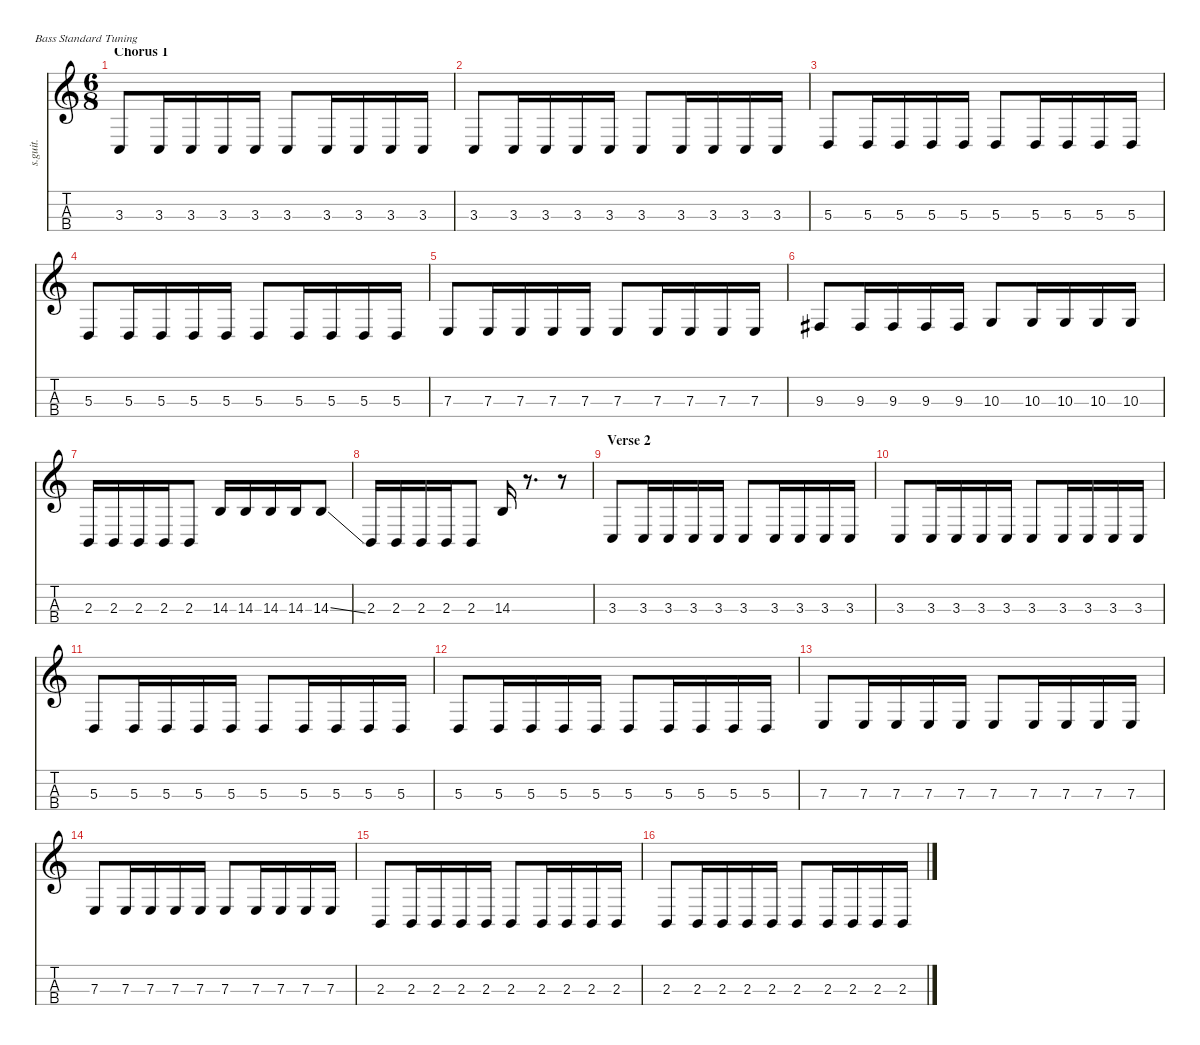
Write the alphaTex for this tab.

\defaultSystemsLayout 4
\hideDynamics
\bracketExtendMode nobrackets
\track ("Matt (Bass)" "s.guit.") {instrument electricbasspick}
\staff {score tabs}
\tuning (G2 D2 A1 E1)
\ts (6 8)
\section ("" "Chorus 1")
\tempo (94 hide)
\clef g2
\ks c
3.3.8{lyrics (0 "") lyrics (1 "") lyrics (2 "") lyrics (3 "") lyrics (4 "") dy f} 3.3.16{lyrics (0 "") lyrics (1 "") lyrics (2 "") lyrics (3 "") lyrics (4 "")} 3.3.16{lyrics (0 "") lyrics (1 "") lyrics (2 "") lyrics (3 "") lyrics (4 "")} 3.3.16{lyrics (0 "") lyrics (1 "") lyrics (2 "") lyrics (3 "") lyrics (4 "")} 3.3.16{lyrics (0 "") lyrics (1 "") lyrics (2 "") lyrics (3 "") lyrics (4 "")} 3.3.8{lyrics (0 "") lyrics (1 "") lyrics (2 "") lyrics (3 "") lyrics (4 "")} 3.3.16{lyrics (0 "") lyrics (1 "") lyrics (2 "") lyrics (3 "") lyrics (4 "")} 3.3.16{lyrics (0 "") lyrics (1 "") lyrics (2 "") lyrics (3 "") lyrics (4 "")} 3.3.16{lyrics (0 "") lyrics (1 "") lyrics (2 "") lyrics (3 "") lyrics (4 "")} 3.3.16{lyrics (0 "") lyrics (1 "") lyrics (2 "") lyrics (3 "") lyrics (4 "")} |
3.3.8{lyrics (0 "") lyrics (1 "") lyrics (2 "") lyrics (3 "") lyrics (4 "")} 3.3.16{lyrics (0 "") lyrics (1 "") lyrics (2 "") lyrics (3 "") lyrics (4 "")} 3.3.16{lyrics (0 "") lyrics (1 "") lyrics (2 "") lyrics (3 "") lyrics (4 "")} 3.3.16{lyrics (0 "") lyrics (1 "") lyrics (2 "") lyrics (3 "") lyrics (4 "")} 3.3.16{lyrics (0 "") lyrics (1 "") lyrics (2 "") lyrics (3 "") lyrics (4 "")} 3.3.8{lyrics (0 "") lyrics (1 "") lyrics (2 "") lyrics (3 "") lyrics (4 "")} 3.3.16{lyrics (0 "") lyrics (1 "") lyrics (2 "") lyrics (3 "") lyrics (4 "")} 3.3.16{lyrics (0 "") lyrics (1 "") lyrics (2 "") lyrics (3 "") lyrics (4 "")} 3.3.16{lyrics (0 "") lyrics (1 "") lyrics (2 "") lyrics (3 "") lyrics (4 "")} 3.3.16{lyrics (0 "") lyrics (1 "") lyrics (2 "") lyrics (3 "") lyrics (4 "")} |
5.3.8{lyrics (0 "") lyrics (1 "") lyrics (2 "") lyrics (3 "") lyrics (4 "")} 5.3.16{lyrics (0 "") lyrics (1 "") lyrics (2 "") lyrics (3 "") lyrics (4 "")} 5.3.16{lyrics (0 "") lyrics (1 "") lyrics (2 "") lyrics (3 "") lyrics (4 "")} 5.3.16{lyrics (0 "") lyrics (1 "") lyrics (2 "") lyrics (3 "") lyrics (4 "")} 5.3.16{lyrics (0 "") lyrics (1 "") lyrics (2 "") lyrics (3 "") lyrics (4 "")} 5.3.8{lyrics (0 "") lyrics (1 "") lyrics (2 "") lyrics (3 "") lyrics (4 "")} 5.3.16{lyrics (0 "") lyrics (1 "") lyrics (2 "") lyrics (3 "") lyrics (4 "")} 5.3.16{lyrics (0 "") lyrics (1 "") lyrics (2 "") lyrics (3 "") lyrics (4 "")} 5.3.16{lyrics (0 "") lyrics (1 "") lyrics (2 "") lyrics (3 "") lyrics (4 "")} 5.3.16{lyrics (0 "") lyrics (1 "") lyrics (2 "") lyrics (3 "") lyrics (4 "")} |
5.3.8{lyrics (0 "") lyrics (1 "") lyrics (2 "") lyrics (3 "") lyrics (4 "")} 5.3.16{lyrics (0 "") lyrics (1 "") lyrics (2 "") lyrics (3 "") lyrics (4 "")} 5.3.16{lyrics (0 "") lyrics (1 "") lyrics (2 "") lyrics (3 "") lyrics (4 "")} 5.3.16{lyrics (0 "") lyrics (1 "") lyrics (2 "") lyrics (3 "") lyrics (4 "")} 5.3.16{lyrics (0 "") lyrics (1 "") lyrics (2 "") lyrics (3 "") lyrics (4 "")} 5.3.8{lyrics (0 "") lyrics (1 "") lyrics (2 "") lyrics (3 "") lyrics (4 "")} 5.3.16{lyrics (0 "") lyrics (1 "") lyrics (2 "") lyrics (3 "") lyrics (4 "")} 5.3.16{lyrics (0 "") lyrics (1 "") lyrics (2 "") lyrics (3 "") lyrics (4 "")} 5.3.16{lyrics (0 "") lyrics (1 "") lyrics (2 "") lyrics (3 "") lyrics (4 "")} 5.3.16{lyrics (0 "") lyrics (1 "") lyrics (2 "") lyrics (3 "") lyrics (4 "")} |
7.3.8{lyrics (0 "") lyrics (1 "") lyrics (2 "") lyrics (3 "") lyrics (4 "")} 7.3.16{lyrics (0 "") lyrics (1 "") lyrics (2 "") lyrics (3 "") lyrics (4 "")} 7.3.16{lyrics (0 "") lyrics (1 "") lyrics (2 "") lyrics (3 "") lyrics (4 "")} 7.3.16{lyrics (0 "") lyrics (1 "") lyrics (2 "") lyrics (3 "") lyrics (4 "")} 7.3.16{lyrics (0 "") lyrics (1 "") lyrics (2 "") lyrics (3 "") lyrics (4 "")} 7.3.8{lyrics (0 "") lyrics (1 "") lyrics (2 "") lyrics (3 "") lyrics (4 "")} 7.3.16{lyrics (0 "") lyrics (1 "") lyrics (2 "") lyrics (3 "") lyrics (4 "")} 7.3.16{lyrics (0 "") lyrics (1 "") lyrics (2 "") lyrics (3 "") lyrics (4 "")} 7.3.16{lyrics (0 "") lyrics (1 "") lyrics (2 "") lyrics (3 "") lyrics (4 "")} 7.3.16{lyrics (0 "") lyrics (1 "") lyrics (2 "") lyrics (3 "") lyrics (4 "")} |
9.3{acc #}.8{lyrics (0 "") lyrics (1 "") lyrics (2 "") lyrics (3 "") lyrics (4 "")} 9.3{acc #}.16{lyrics (0 "") lyrics (1 "") lyrics (2 "") lyrics (3 "") lyrics (4 "")} 9.3{acc #}.16{lyrics (0 "") lyrics (1 "") lyrics (2 "") lyrics (3 "") lyrics (4 "")} 9.3{acc #}.16{lyrics (0 "") lyrics (1 "") lyrics (2 "") lyrics (3 "") lyrics (4 "")} 9.3{acc #}.16{lyrics (0 "") lyrics (1 "") lyrics (2 "") lyrics (3 "") lyrics (4 "")} 10.3.8{lyrics (0 "") lyrics (1 "") lyrics (2 "") lyrics (3 "") lyrics (4 "")} 10.3.16{lyrics (0 "") lyrics (1 "") lyrics (2 "") lyrics (3 "") lyrics (4 "")} 10.3.16{lyrics (0 "") lyrics (1 "") lyrics (2 "") lyrics (3 "") lyrics (4 "")} 10.3.16{lyrics (0 "") lyrics (1 "") lyrics (2 "") lyrics (3 "") lyrics (4 "")} 10.3.16{lyrics (0 "") lyrics (1 "") lyrics (2 "") lyrics (3 "") lyrics (4 "")} |
2.3.16{lyrics (0 "") lyrics (1 "") lyrics (2 "") lyrics (3 "") lyrics (4 "")} 2.3.16{lyrics (0 "") lyrics (1 "") lyrics (2 "") lyrics (3 "") lyrics (4 "")} 2.3.16{lyrics (0 "") lyrics (1 "") lyrics (2 "") lyrics (3 "") lyrics (4 "")} 2.3.16{lyrics (0 "") lyrics (1 "") lyrics (2 "") lyrics (3 "") lyrics (4 "")} 2.3.8{lyrics (0 "") lyrics (1 "") lyrics (2 "") lyrics (3 "") lyrics (4 "")} 14.3.16{lyrics (0 "") lyrics (1 "") lyrics (2 "") lyrics (3 "") lyrics (4 "")} 14.3.16{lyrics (0 "") lyrics (1 "") lyrics (2 "") lyrics (3 "") lyrics (4 "")} 14.3.16{lyrics (0 "") lyrics (1 "") lyrics (2 "") lyrics (3 "") lyrics (4 "")} 14.3.16{lyrics (0 "") lyrics (1 "") lyrics (2 "") lyrics (3 "") lyrics (4 "")} 14.3{ss}.8{lyrics (0 "") lyrics (1 "") lyrics (2 "") lyrics (3 "") lyrics (4 "")} |
2.3.16{lyrics (0 "") lyrics (1 "") lyrics (2 "") lyrics (3 "") lyrics (4 "")} 2.3.16{lyrics (0 "") lyrics (1 "") lyrics (2 "") lyrics (3 "") lyrics (4 "")} 2.3.16{lyrics (0 "") lyrics (1 "") lyrics (2 "") lyrics (3 "") lyrics (4 "")} 2.3.16{lyrics (0 "") lyrics (1 "") lyrics (2 "") lyrics (3 "") lyrics (4 "")} 2.3.8{lyrics (0 "") lyrics (1 "") lyrics (2 "") lyrics (3 "") lyrics (4 "")} 14.3.16{lyrics (0 "") lyrics (1 "") lyrics (2 "") lyrics (3 "") lyrics (4 "")} r.8{d} r.8 |
\section ("" "Verse 2")
3.3.8{lyrics (0 "") lyrics (1 "") lyrics (2 "") lyrics (3 "") lyrics (4 "")} 3.3.16{lyrics (0 "") lyrics (1 "") lyrics (2 "") lyrics (3 "") lyrics (4 "")} 3.3.16{lyrics (0 "") lyrics (1 "") lyrics (2 "") lyrics (3 "") lyrics (4 "")} 3.3.16{lyrics (0 "") lyrics (1 "") lyrics (2 "") lyrics (3 "") lyrics (4 "")} 3.3.16{lyrics (0 "") lyrics (1 "") lyrics (2 "") lyrics (3 "") lyrics (4 "")} 3.3.8{lyrics (0 "") lyrics (1 "") lyrics (2 "") lyrics (3 "") lyrics (4 "")} 3.3.16{lyrics (0 "") lyrics (1 "") lyrics (2 "") lyrics (3 "") lyrics (4 "")} 3.3.16{lyrics (0 "") lyrics (1 "") lyrics (2 "") lyrics (3 "") lyrics (4 "")} 3.3.16{lyrics (0 "") lyrics (1 "") lyrics (2 "") lyrics (3 "") lyrics (4 "")} 3.3.16{lyrics (0 "") lyrics (1 "") lyrics (2 "") lyrics (3 "") lyrics (4 "")} |
3.3.8{lyrics (0 "") lyrics (1 "") lyrics (2 "") lyrics (3 "") lyrics (4 "")} 3.3.16{lyrics (0 "") lyrics (1 "") lyrics (2 "") lyrics (3 "") lyrics (4 "")} 3.3.16{lyrics (0 "") lyrics (1 "") lyrics (2 "") lyrics (3 "") lyrics (4 "")} 3.3.16{lyrics (0 "") lyrics (1 "") lyrics (2 "") lyrics (3 "") lyrics (4 "")} 3.3.16{lyrics (0 "") lyrics (1 "") lyrics (2 "") lyrics (3 "") lyrics (4 "")} 3.3.8{lyrics (0 "") lyrics (1 "") lyrics (2 "") lyrics (3 "") lyrics (4 "")} 3.3.16{lyrics (0 "") lyrics (1 "") lyrics (2 "") lyrics (3 "") lyrics (4 "")} 3.3.16{lyrics (0 "") lyrics (1 "") lyrics (2 "") lyrics (3 "") lyrics (4 "")} 3.3.16{lyrics (0 "") lyrics (1 "") lyrics (2 "") lyrics (3 "") lyrics (4 "")} 3.3.16{lyrics (0 "") lyrics (1 "") lyrics (2 "") lyrics (3 "") lyrics (4 "")} |
5.3.8{lyrics (0 "") lyrics (1 "") lyrics (2 "") lyrics (3 "") lyrics (4 "")} 5.3.16{lyrics (0 "") lyrics (1 "") lyrics (2 "") lyrics (3 "") lyrics (4 "")} 5.3.16{lyrics (0 "") lyrics (1 "") lyrics (2 "") lyrics (3 "") lyrics (4 "")} 5.3.16{lyrics (0 "") lyrics (1 "") lyrics (2 "") lyrics (3 "") lyrics (4 "")} 5.3.16{lyrics (0 "") lyrics (1 "") lyrics (2 "") lyrics (3 "") lyrics (4 "")} 5.3.8{lyrics (0 "") lyrics (1 "") lyrics (2 "") lyrics (3 "") lyrics (4 "")} 5.3.16{lyrics (0 "") lyrics (1 "") lyrics (2 "") lyrics (3 "") lyrics (4 "")} 5.3.16{lyrics (0 "") lyrics (1 "") lyrics (2 "") lyrics (3 "") lyrics (4 "")} 5.3.16{lyrics (0 "") lyrics (1 "") lyrics (2 "") lyrics (3 "") lyrics (4 "")} 5.3.16{lyrics (0 "") lyrics (1 "") lyrics (2 "") lyrics (3 "") lyrics (4 "")} |
5.3.8{lyrics (0 "") lyrics (1 "") lyrics (2 "") lyrics (3 "") lyrics (4 "")} 5.3.16{lyrics (0 "") lyrics (1 "") lyrics (2 "") lyrics (3 "") lyrics (4 "")} 5.3.16{lyrics (0 "") lyrics (1 "") lyrics (2 "") lyrics (3 "") lyrics (4 "")} 5.3.16{lyrics (0 "") lyrics (1 "") lyrics (2 "") lyrics (3 "") lyrics (4 "")} 5.3.16{lyrics (0 "") lyrics (1 "") lyrics (2 "") lyrics (3 "") lyrics (4 "")} 5.3.8{lyrics (0 "") lyrics (1 "") lyrics (2 "") lyrics (3 "") lyrics (4 "")} 5.3.16{lyrics (0 "") lyrics (1 "") lyrics (2 "") lyrics (3 "") lyrics (4 "")} 5.3.16{lyrics (0 "") lyrics (1 "") lyrics (2 "") lyrics (3 "") lyrics (4 "")} 5.3.16{lyrics (0 "") lyrics (1 "") lyrics (2 "") lyrics (3 "") lyrics (4 "")} 5.3.16{lyrics (0 "") lyrics (1 "") lyrics (2 "") lyrics (3 "") lyrics (4 "")} |
7.3.8{lyrics (0 "") lyrics (1 "") lyrics (2 "") lyrics (3 "") lyrics (4 "")} 7.3.16{lyrics (0 "") lyrics (1 "") lyrics (2 "") lyrics (3 "") lyrics (4 "")} 7.3.16{lyrics (0 "") lyrics (1 "") lyrics (2 "") lyrics (3 "") lyrics (4 "")} 7.3.16{lyrics (0 "") lyrics (1 "") lyrics (2 "") lyrics (3 "") lyrics (4 "")} 7.3.16{lyrics (0 "") lyrics (1 "") lyrics (2 "") lyrics (3 "") lyrics (4 "")} 7.3.8{lyrics (0 "") lyrics (1 "") lyrics (2 "") lyrics (3 "") lyrics (4 "")} 7.3.16{lyrics (0 "") lyrics (1 "") lyrics (2 "") lyrics (3 "") lyrics (4 "")} 7.3.16{lyrics (0 "") lyrics (1 "") lyrics (2 "") lyrics (3 "") lyrics (4 "")} 7.3.16{lyrics (0 "") lyrics (1 "") lyrics (2 "") lyrics (3 "") lyrics (4 "")} 7.3.16{lyrics (0 "") lyrics (1 "") lyrics (2 "") lyrics (3 "") lyrics (4 "")} |
7.3.8{lyrics (0 "") lyrics (1 "") lyrics (2 "") lyrics (3 "") lyrics (4 "")} 7.3.16{lyrics (0 "") lyrics (1 "") lyrics (2 "") lyrics (3 "") lyrics (4 "")} 7.3.16{lyrics (0 "") lyrics (1 "") lyrics (2 "") lyrics (3 "") lyrics (4 "")} 7.3.16{lyrics (0 "") lyrics (1 "") lyrics (2 "") lyrics (3 "") lyrics (4 "")} 7.3.16{lyrics (0 "") lyrics (1 "") lyrics (2 "") lyrics (3 "") lyrics (4 "")} 7.3.8{lyrics (0 "") lyrics (1 "") lyrics (2 "") lyrics (3 "") lyrics (4 "")} 7.3.16{lyrics (0 "") lyrics (1 "") lyrics (2 "") lyrics (3 "") lyrics (4 "")} 7.3.16{lyrics (0 "") lyrics (1 "") lyrics (2 "") lyrics (3 "") lyrics (4 "")} 7.3.16{lyrics (0 "") lyrics (1 "") lyrics (2 "") lyrics (3 "") lyrics (4 "")} 7.3.16{lyrics (0 "") lyrics (1 "") lyrics (2 "") lyrics (3 "") lyrics (4 "")} |
2.3.8{lyrics (0 "") lyrics (1 "") lyrics (2 "") lyrics (3 "") lyrics (4 "")} 2.3.16{lyrics (0 "") lyrics (1 "") lyrics (2 "") lyrics (3 "") lyrics (4 "")} 2.3.16{lyrics (0 "") lyrics (1 "") lyrics (2 "") lyrics (3 "") lyrics (4 "")} 2.3.16{lyrics (0 "") lyrics (1 "") lyrics (2 "") lyrics (3 "") lyrics (4 "")} 2.3.16{lyrics (0 "") lyrics (1 "") lyrics (2 "") lyrics (3 "") lyrics (4 "")} 2.3.8{lyrics (0 "") lyrics (1 "") lyrics (2 "") lyrics (3 "") lyrics (4 "")} 2.3.16{lyrics (0 "") lyrics (1 "") lyrics (2 "") lyrics (3 "") lyrics (4 "")} 2.3.16{lyrics (0 "") lyrics (1 "") lyrics (2 "") lyrics (3 "") lyrics (4 "")} 2.3.16{lyrics (0 "") lyrics (1 "") lyrics (2 "") lyrics (3 "") lyrics (4 "")} 2.3.16{lyrics (0 "") lyrics (1 "") lyrics (2 "") lyrics (3 "") lyrics (4 "")} |
2.3.8{lyrics (0 "") lyrics (1 "") lyrics (2 "") lyrics (3 "") lyrics (4 "")} 2.3.16{lyrics (0 "") lyrics (1 "") lyrics (2 "") lyrics (3 "") lyrics (4 "")} 2.3.16{lyrics (0 "") lyrics (1 "") lyrics (2 "") lyrics (3 "") lyrics (4 "")} 2.3.16{lyrics (0 "") lyrics (1 "") lyrics (2 "") lyrics (3 "") lyrics (4 "")} 2.3.16{lyrics (0 "") lyrics (1 "") lyrics (2 "") lyrics (3 "") lyrics (4 "")} 2.3.8{lyrics (0 "") lyrics (1 "") lyrics (2 "") lyrics (3 "") lyrics (4 "")} 2.3.16{lyrics (0 "") lyrics (1 "") lyrics (2 "") lyrics (3 "") lyrics (4 "")} 2.3.16{lyrics (0 "") lyrics (1 "") lyrics (2 "") lyrics (3 "") lyrics (4 "")} 2.3.16{lyrics (0 "") lyrics (1 "") lyrics (2 "") lyrics (3 "") lyrics (4 "")} 2.3.16{lyrics (0 "") lyrics (1 "") lyrics (2 "") lyrics (3 "") lyrics (4 "")}
